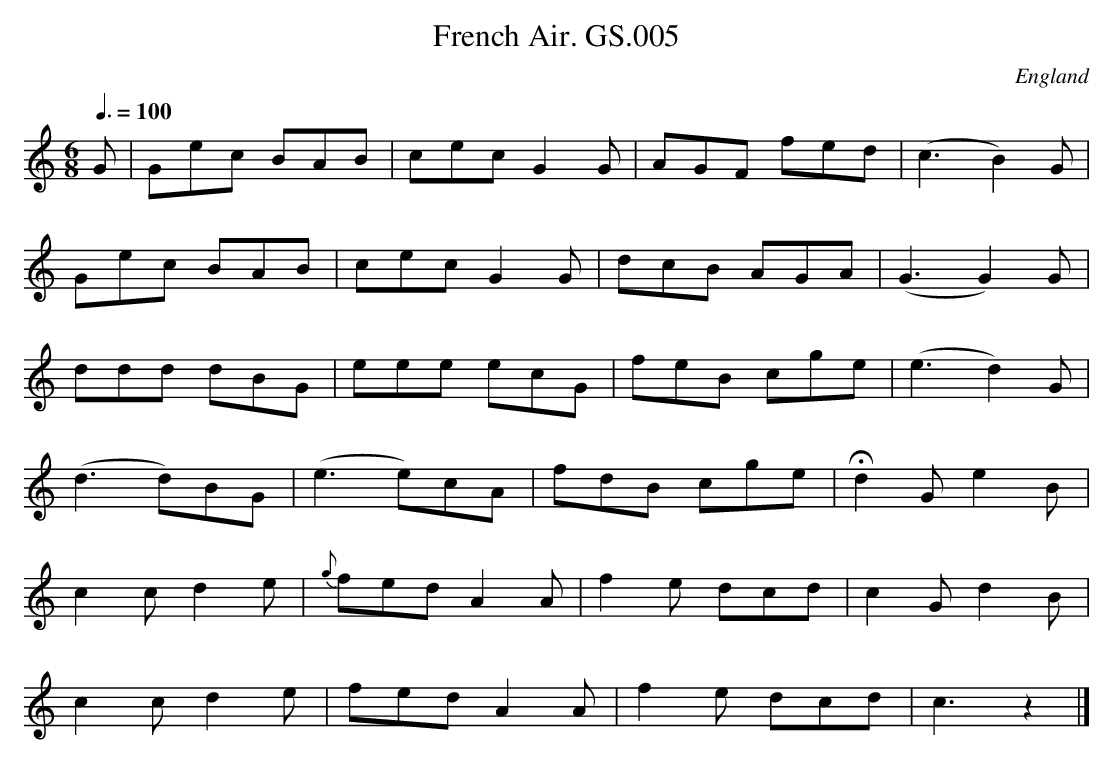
X:1
T:French Air. GS.005
L:1/8
M:6/8
O:England
Q:3/8=100
K:C major
G | Gec BAB | cec G2 G | AGF fed | (c3 B2) G |!
Gec BAB | cec G2G | dcB AGA | (G3 G2) G |!
ddd dBG | eee ecG | feB cge | (e3 d2) G |!
(d3 d)BG | (e3 e)cA | fdB cge | Hd2 G e2 B |!
c2 c d2 e | {g} fed A2A | f2e dcd | c2G d2 B |!
c2cd2e | fed A2A | f2e dcd | c3 z2 |]
